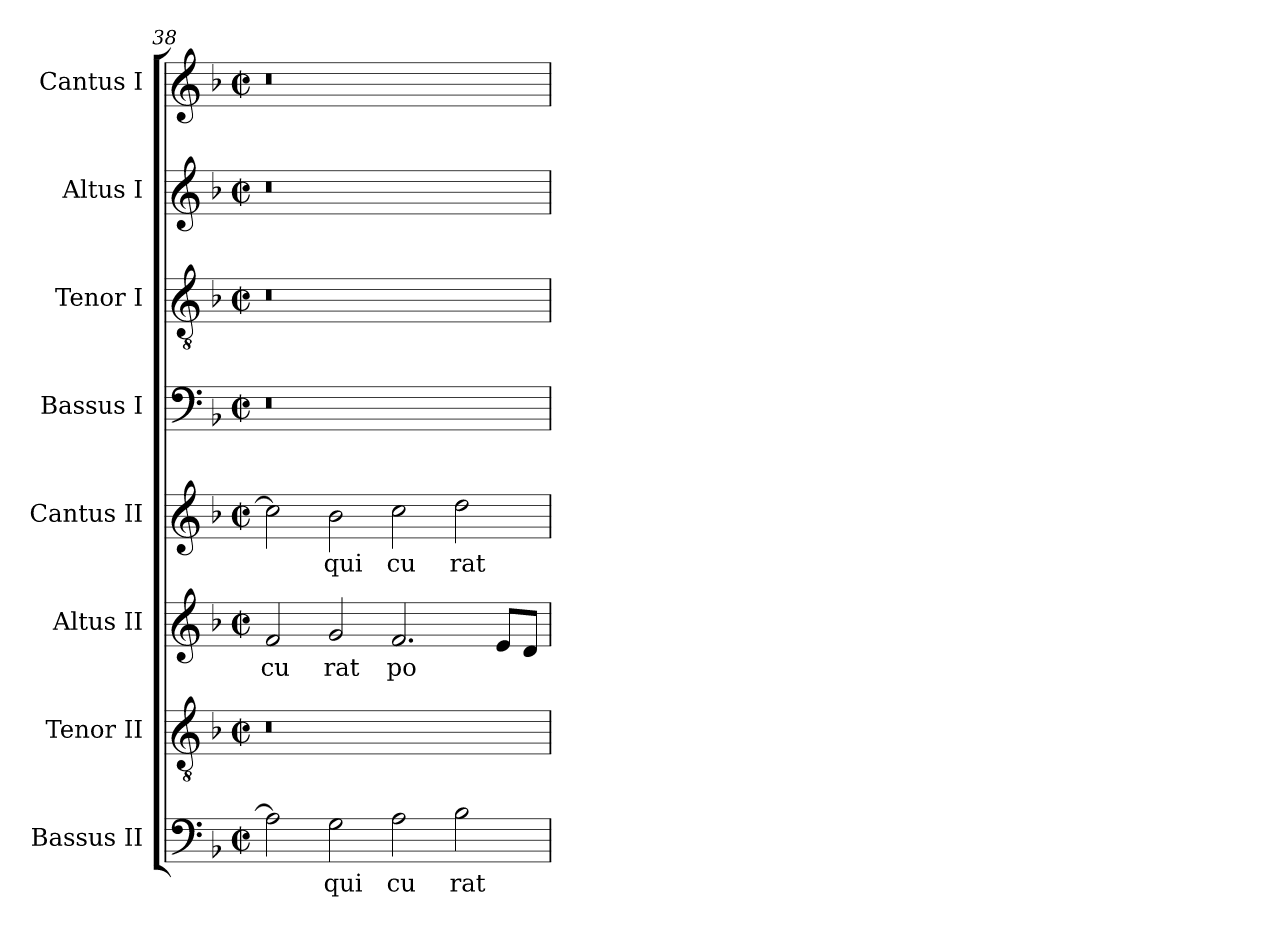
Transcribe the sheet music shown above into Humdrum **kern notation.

**kern	**text	**kern	**kern	**text	**kern	**text	**kern	**kern	**kern	**kern
*part8	*part8	*part7	*part6	*part6	*part5	*part5	*part4	*part3	*part2	*part1
*staff8	*staff8	*staff7	*staff6	*staff6	*staff5	*staff5	*staff4	*staff3	*staff2	*staff1
*I"Bassus II	*	*I"Tenor II	*I"Altus II	*	*I"Cantus II	*	*I"Bassus I	*I"Tenor I	*I"Altus I	*I"Cantus I
!!LO:PB:g=z
*clefF4	*	*clefGv2	*clefG2	*	*clefG2	*	*clefF4	*clefGv2	*clefG2	*clefG2
*k[b-]	*	*k[b-]	*k[b-]	*	*k[b-]	*	*k[b-]	*k[b-]	*k[b-]	*k[b-]
*F:	*	*F:	*F:	*	*F:	*	*F:	*F:	*F:	*F:
*M2/2	*	*M2/2	*M2/2	*	*M2/2	*	*M2/2	*M2/2	*M2/2	*M2/2
*met(c|)	*	*met(c|)	*met(c|)	*	*met(c|)	*	*met(c|)	*met(c|)	*met(c|)	*met(c|)
=38	=38	=38	=38	=38	=38	=38	=38	=38	=38	=38
!	!	!	!	!LO:LY:b:cj	!	!	!	!	!	!
2A\]	.	0r	2f/	cu	2cc\]	.	0r	0r	0r	0r
!	!LO:LY:b:cj	!	!	!LO:LY:b:cj	!	!LO:LY:b:cj	!	!	!	!
2G\	qui	.	2g/	rat	2b-\	qui	.	.	.	.
!	!LO:LY:b:cj	!	!	!LO:LY:b:cj	!	!LO:LY:b:cj	!	!	!	!
2A\	cu	.	2.f/	po	2cc\	cu	.	.	.	.
!	!LO:LY:b:cj	!	!	!	!	!LO:LY:b:cj	!	!	!	!
2B-\	rat	.	.	.	2dd\	rat	.	.	.	.
.	.	.	8e/L	.	.	.	.	.	.	.
.	.	.	8d/J	.	.	.	.	.	.	.
=	=	=	=	=	=	=	=	=	=	=
*-	*-	*-	*-	*-	*-	*-	*-	*-	*-	*-
